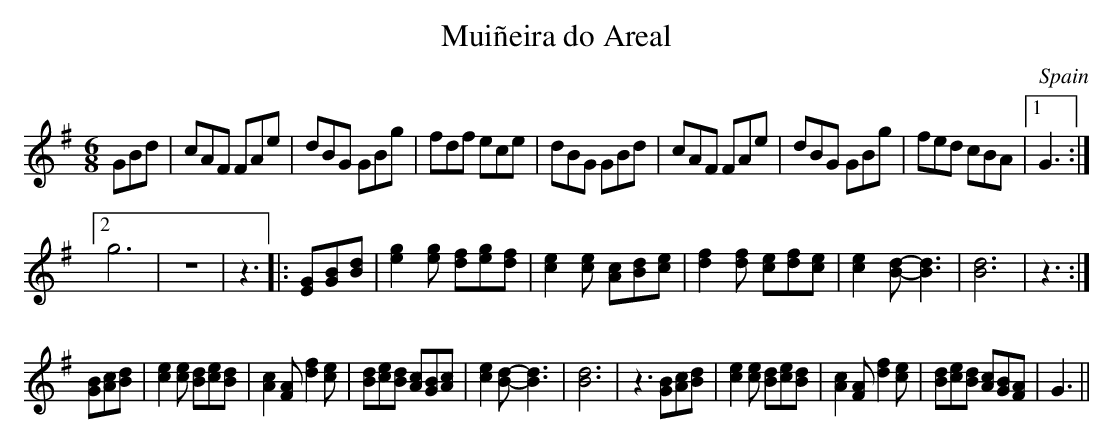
X:1
T:Mui\~neira do Areal
O:Spain
M:6/8
K:G
GBd|\
cAF FAe|dBG GBg|fdf ece|dBG GBd|\
cAF FAe|dBG GBg|fed cBA |1 G3 :|2
g6|z6|z3 |:\
[GE][BG][dB]|\
[g2e2][ge] [fd][ge][fd]|\
[e2c2][ec] [cA][dB][ec]|\
[f2d2][fd] [ec][fd][ec]|\
[e2c2] [dB]- [d3B3]|[d6B6]| z3 :|
[BG][cA][dB]|\
[e2c2][ec] [dB][ec][dB]|[c2A2][AF] [f2d2][ec]|\
[dB][ec][dB] [cA][BG][cA]|\
[e2c2] [dB]- [d3B3]|[d6B6] |\
z3 [BG][cA][dB]|\
[e2c2][ec] [dB][ec][dB]|[c2A2][AF] [f2d2][ec]|\
[dB][ec][dB] [cA][BG][AF]|G3 ||
